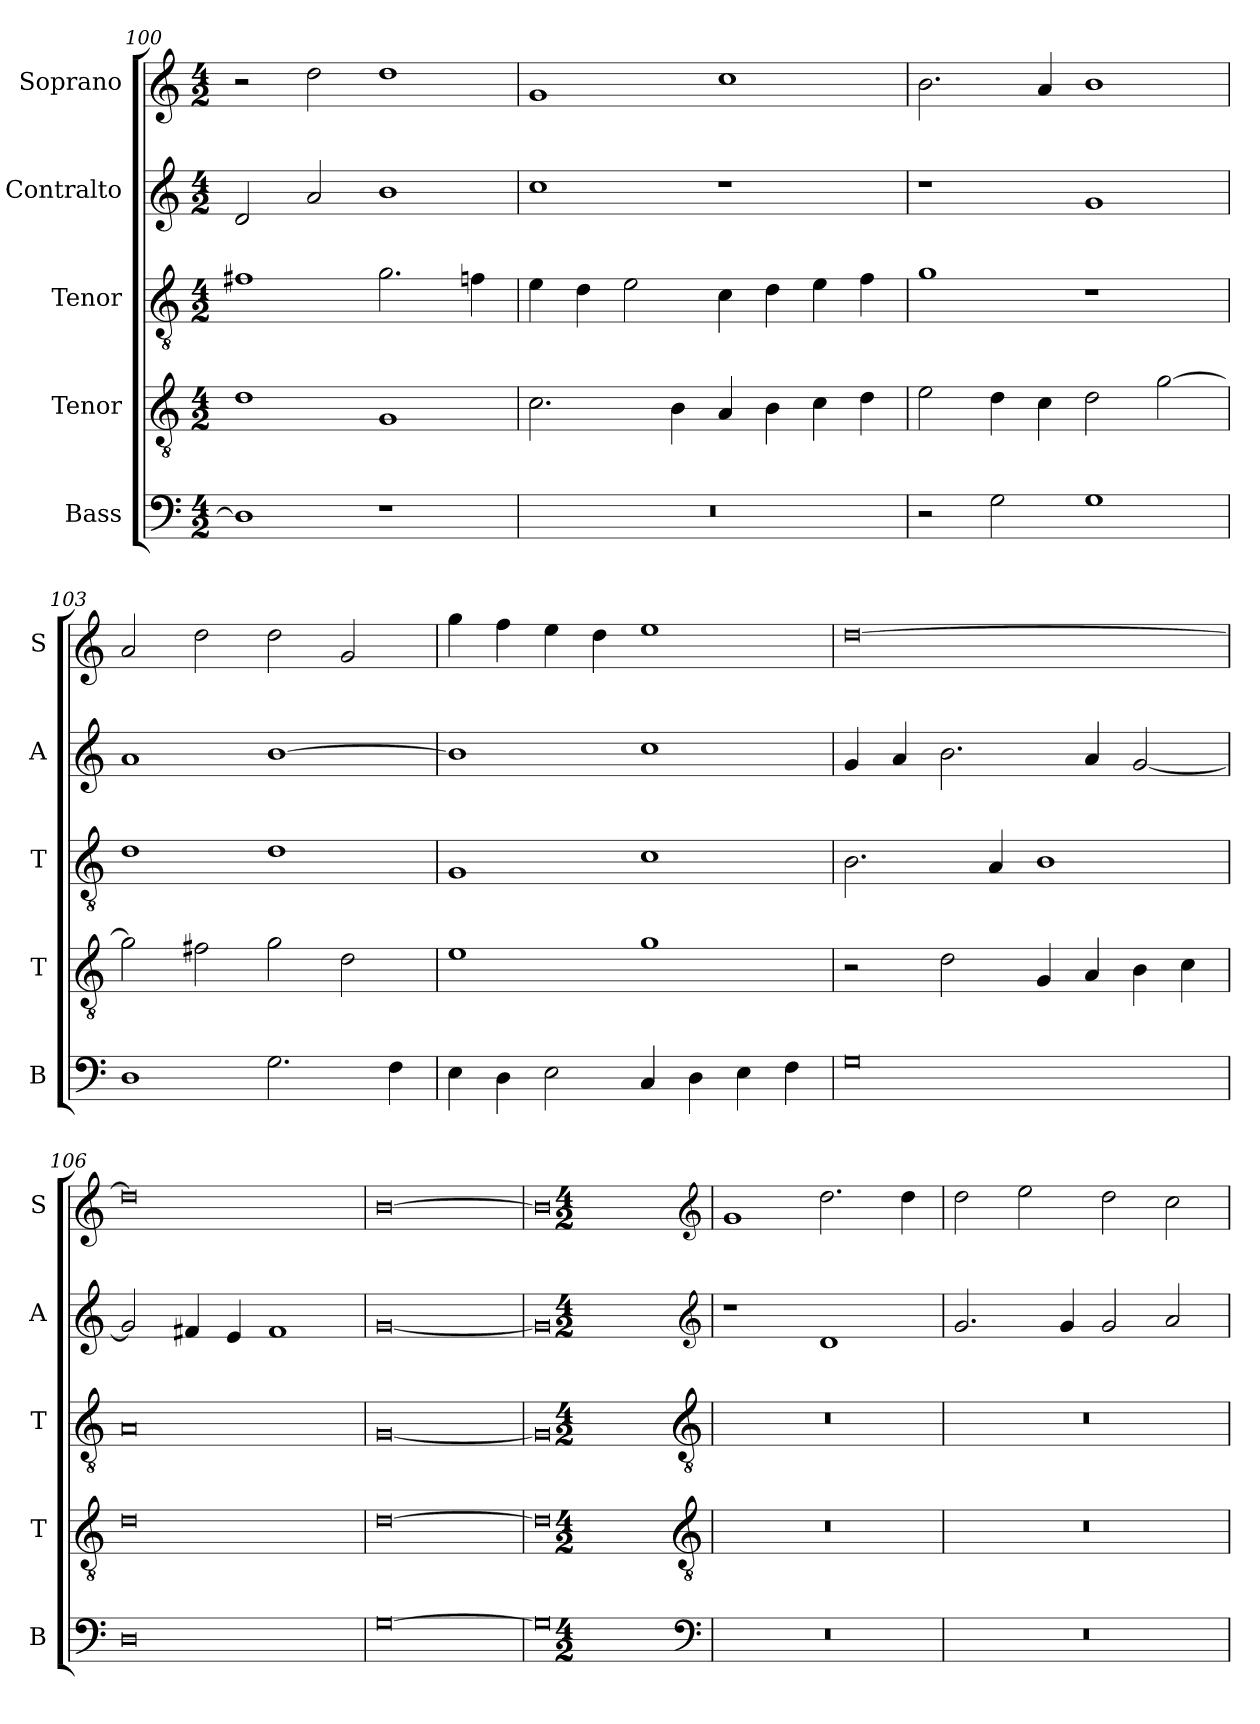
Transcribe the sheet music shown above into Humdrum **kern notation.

**kern	**kern	**kern	**kern	**kern
*part5	*part4	*part3	*part2	*part1
*staff5	*staff4	*staff3	*staff2	*staff1
*I"Bass	*I"Tenor	*I"Tenor	*I"Contralto	*I"Soprano
*I'B	*I'T	*I'T	*I'A	*I'S
*clefF4	*clefGv2	*clefGv2	*clefG2	*clefG2
*k[]	*k[]	*k[]	*k[]	*k[]
*G:mix	*G:mix	*G:mix	*G:mix	*G:mix
*M4/2	*M4/2	*M4/2	*M4/2	*M4/2
=100	=100	=100	=100	=100
1D]	1d	1f#X	2d	2r
.	.	.	2a	2dd
1r	1G	2.g	1b	1dd
.	.	4fn	.	.
=101	=101	=101	=101	=101
0r	2.c	4e	1cc	1g
.	.	4d	.	.
.	.	2e	.	.
.	4B	.	.	.
.	4A	4c	1r	1cc
.	4B	4d	.	.
.	4c	4e	.	.
.	4d	4f	.	.
=102	=102	=102	=102	=102
2r	2e	1g	1r	2.b
2G	4d	.	.	.
.	4c	.	.	4a
1G	2d	1r	1g	1b
.	[2g	.	.	.
=103	=103	=103	=103	=103
1D	2g]	1d	1a	2a
.	2f#X	.	.	2dd
2.G	2g	1d	[1b	2dd
.	2d	.	.	2g
4F	.	.	.	.
=104	=104	=104	=104	=104
4E	1e	1G	1b]	4gg
4D	.	.	.	4ff
2E	.	.	.	4ee
.	.	.	.	4dd
4C	1g	1c	1cc	1ee
4D	.	.	.	.
4E	.	.	.	.
4F	.	.	.	.
=105	=105	=105	=105	=105
0G	2r	2.B	4g	[0dd
.	.	.	4a	.
.	2d	.	2.b	.
.	.	4A	.	.
.	4G	1B	.	.
.	4A	.	4a	.
.	4B	.	[2g	.
.	4c	.	.	.
=106	=106	=106	=106	=106
0D	0d	0A	2g]	0dd]
.	.	.	4f#X	.
.	.	.	4e	.
.	.	.	1f#	.
=107	=107	=107	=107	=107
[0G	[0d	[0G	[0g	[0b
=108	=108	=108	=108	=108
0G]	0d]	0G]	0g]	0b]
*clefF4	*clefGv2	*clefGv2	*clefG2	*clefG2
*k[]	*k[]	*k[]	*k[]	*k[]
*G:mix	*G:mix	*G:mix	*G:mix	*G:mix
*M4/2	*M4/2	*M4/2	*M4/2	*M4/2
=109	=109	=109	=109	=109
0r	0r	0r	1r	1g
.	.	.	1d	2.dd
.	.	.	.	4dd
=110	=110	=110	=110	=110
0r	0r	0r	2.g	2dd
.	.	.	.	2ee
.	.	.	4g	.
.	.	.	2g	2dd
.	.	.	2a	2cc
=	=	=	=	=
*-	*-	*-	*-	*-
